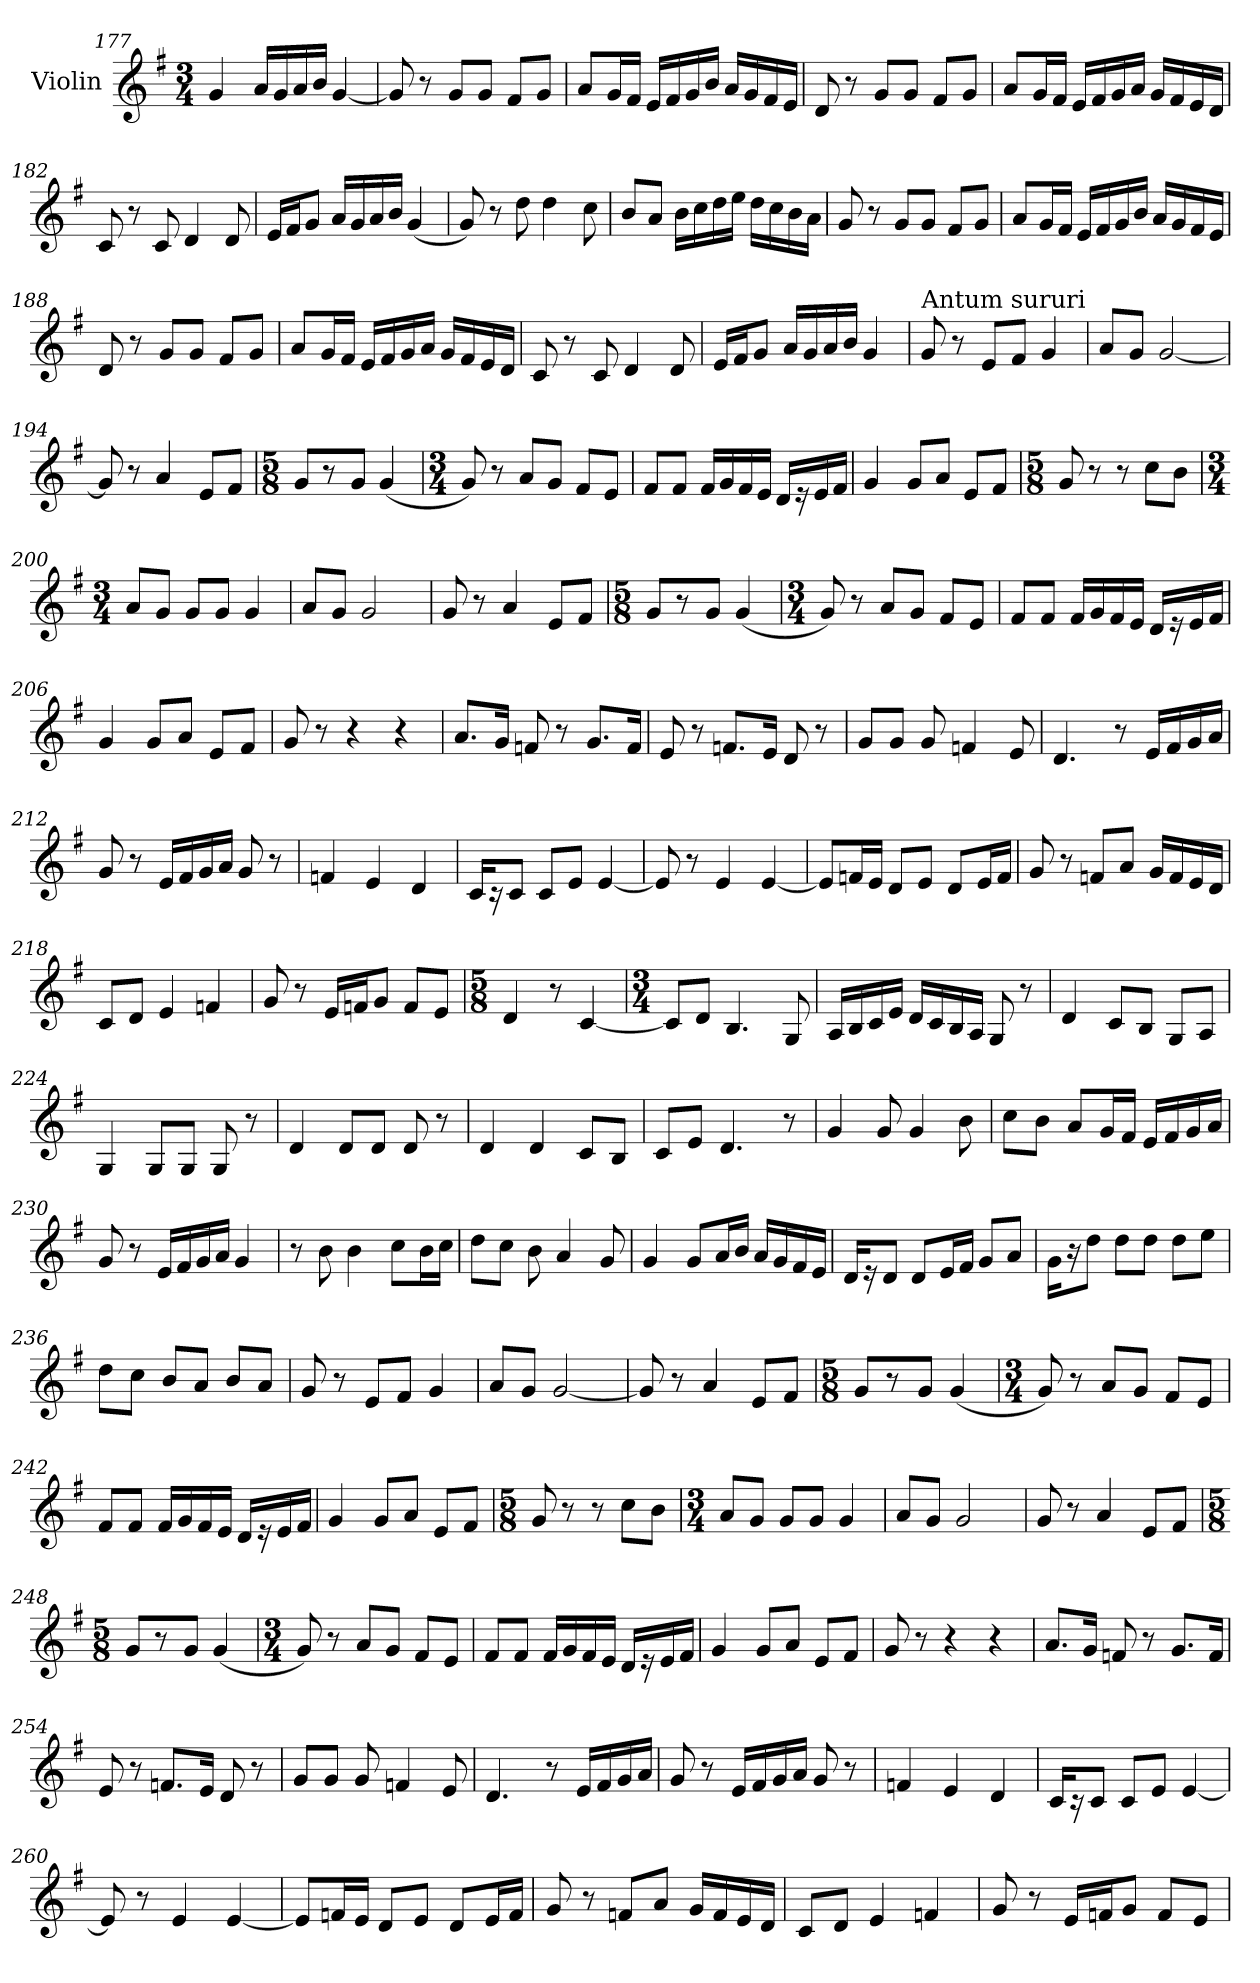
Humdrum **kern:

**kern
*part1
*staff1
*I"Violin
!!LO:LB:g=z
*clefG2
*k[f#]
*G:
*M3/4
=177
4g/
16a/LL
16g/
16a/
16b/JJ
[4g/
=178
8g/]
8r
8g/L
8g/J
8f#/L
8g/J
=179
8a/L
16g/L
16f#/JJ
16ei/LL
16f#i/
16gi/
16bj/JJ
16aj/LL
16gj/
16f#/
16e/JJ
=180
8d/
8r
8g/L
8g/J
8f#/L
8g/J
!!LO:LB:g=z
=181
8a/L
16g/L
16f#/JJ
16ei/LL
16f#i/
16gi/
16a/JJ
16gZ/LL
16f#Z/
16eZ/
16dZ/JJ
!!LO:LB:g=z
=182
8c/
8r
8c/
4d/
8d/
=183
16ei/LL
16f#i/J
8gi/J
16a/LL
16g/
16a/
16b/JJ
(<4g/
=184
8g/)
8r
8dd\
4dd\
8cc\
=185
8b/L
8a/J
16b\LL
16cc\
16dd\
16eeV\JJ
16ddV\LL
16ccV\
16b\
16a\JJ
=186
8g/
8r
8g/L
8g/J
8f#/L
8g/J
!!LO:PB:g=z
=187
8a/L
16g/L
16f#/JJ
16ei/LL
16f#i/
16gi/
16bj/JJ
16aj/LL
16gj/
16f#/
16e/JJ
=188
8d/
8r
8g/L
8g/J
8f#/L
8g/J
=189
8a/L
16g/L
16f#/JJ
16ei/LL
16f#i/
16gi/
16a/JJ
16gZ/LL
16f#Z/
16eZ/
16dZ/JJ
=190
8c/
8r
8c/
4d/
8d/
!!LO:LB:g=z
=191
16ei/LL
16f#i/J
8gi/J
16a/LL
16g/
16a/
16b/JJ
4g/
!!LO:LB:g=z
=192
!LO:TX:a:t=Antum sururi
8g/
8r
8ei/L
8f#i/J
4gi/
=193
8a/L
8g/J
[2g/
=194
8g/]
8r
4a/
8e/L
8f#/J
=195
*M5/8
8g/L
8r
8g/J
(<4g/
=196
*M3/4
8g/)
8r
8a/L
8g/J
8f#/L
8e/J
!!LO:LB:g=z
=197
8f#/L
8f#/J
16f#/LL
16gZ/
16f#Z/
16eZ/JJ
16dZ/LL
16r
16e/
16f#/JJ
=198
4g/
8g/L
8a/J
8e/L
8f#/J
=199
*M5/8
8g/
8r
8r
8cc\L
8b\J
=200
*M3/4
8a/L
8g/J
8g/L
8g/J
4g/
=201
8a/L
8g/J
2g/
!!LO:PB:g=z
=202
8g/
8r
4a/
8e/L
8f#/J
=203
*M5/8
8g/L
8r
8g/J
(<4g/
=204
*M3/4
8g/)
8r
8a/L
8g/J
8f#/L
8e/J
=205
8f#/L
8f#/J
16f#/LL
16gZ/
16f#Z/
16eZ/JJ
16dZ/LL
16r
16e/
16f#/JJ
=206
4g/
8g/L
8a/J
8e/L
8f#/J
!!LO:LB:g=z
=207
8g/
8r
4r
4r
=208
8.a/L
16g/Jk
8fn/
8r
8.g/L
16f/Jk
=209
8e/
8r
8.fnN/L
16eN/Jk
8dN/
8r
=210
8g/L
8g/J
8g/
4fn/
8e/
=211
4.d/
8r
16ei/LL
16f#i/
16gi/
16a/JJ
!!LO:LB:g=z
=212
8g/
8r
16ei/LL
16f#i/
16gi/
16a/JJ
8g/
8r
=213
4fnN/
4eN/
4dN/
=214
16c/KL
16r
8c/J
8c/L
8e/J
[4e/
=215
8e/]
8r
4e/
[4e/
=216
8e/L]
16fnN/L
16eN/JJ
8dN/L
8e/J
8d/L
16e/L
16f/JJ
!!LO:LB:g=z
=217
8g/
8r
8fn/L
8a/J
16g/LL
16fN/
16eN/
16dN/JJ
=218
8c/L
8d/J
4e/
4fn/
=219
8g/
8r
16e/LL
16fn/J
8g/J
8f/L
8e/J
=220
*M5/8
4d/
8r
[4c/
=221
*M3/4
8c/L]
8d/J
4.B/
8G/
!!LO:LB:g=z
=222
16A/LL
16B/
16c/
16eV/JJ
16dV/LL
16cV/
16Bj/
16Aj/JJ
8Gj/
8r
=223
4d/
8c/L
8B/J
8G/L
8A/J
=224
4G/
8G/L
8G/J
8G/
8r
=225
4d/
8d/L
8d/J
8d/
8r
=226
4d/
4d/
8c/L
8B/J
!!LO:LB:g=z
=227
8c/L
8e/J
4.d/
8r
=228
4g/
8g/
4g/
8b\
=229
8cc\L
8bj\J
8aj/L
16gj/L
16f#/JJ
16ei/LL
16f#i/
16gi/
16a/JJ
=230
8g/
8r
16ei/LL
16f#i/
16gi/
16a/JJ
4g/
=231
8r
8b\
4b\
8cc\L
16b\L
16cc\JJ
=232
8dd\L
8cc\J
8bj\
4aj/
8gj/
!!LO:LB:g=z
=233
4g/
8g/L
16a/L
16bj/JJ
16aj/LL
16gj/
16f#/
16e/JJ
=234
16d/KL
16r
8d/J
8d/L
16ei/L
16f#i/JJ
8gi/L
8a/J
=235
16g\KL
16r
8dd\J
8dd\L
8dd\J
8dd\L
8ee\J
=236
8dd\L
8cc\J
8b/L
8a/J
8b/L
8a/J
=237
8g/
8r
8ei/L
8f#i/J
4gi/
=238
8a/L
8g/J
[2g/
!!LO:LB:g=z
=239
8g/]
8r
4a/
8e/L
8f#/J
=240
*M5/8
8g/L
8r
8g/J
(<4g/
=241
*M3/4
8g/)
8r
8a/L
8g/J
8f#/L
8e/J
=242
8f#/L
8f#/J
16f#/LL
16gZ/
16f#Z/
16eZ/JJ
16dZ/LL
16r
16e/
16f#/JJ
=243
4g/
8g/L
8a/J
8e/L
8f#/J
!!LO:PB:g=z
=244
*M5/8
8g/
8r
8r
8cc\L
8b\J
=245
*M3/4
8a/L
8g/J
8g/L
8g/J
4g/
=246
8a/L
8g/J
2g/
=247
8g/
8r
4a/
8e/L
8f#/J
=248
*M5/8
8g/L
8r
8g/J
(<4g/
=249
*M3/4
8g/)
8r
8a/L
8g/J
8f#/L
8e/J
!!LO:LB:g=z
=250
8f#/L
8f#/J
16f#/LL
16gZ/
16f#Z/
16eZ/JJ
16dZ/LL
16r
16e/
16f#/JJ
=251
4g/
8g/L
8a/J
8e/L
8f#/J
=252
8g/
8r
4r
4r
=253
8.a/L
16g/Jk
8fn/
8r
8.g/L
16f/Jk
=254
8e/
8r
8.fnN/L
16eN/Jk
8dN/
8r
!!LO:LB:g=z
=255
8g/L
8g/J
8g/
4fn/
8e/
=256
4.d/
8r
16ei/LL
16f#i/
16gi/
16a/JJ
=257
8g/
8r
16ei/LL
16f#i/
16gi/
16a/JJ
8g/
8r
=258
4fnN/
4eN/
4dN/
=259
16c/KL
16r
8c/J
8c/L
8e/J
[4e/
!!LO:LB:g=z
=260
8e/]
8r
4e/
[4e/
=261
8e/L]
16fnN/L
16eN/JJ
8dN/L
8e/J
8d/L
16e/L
16f/JJ
=262
8g/
8r
8fn/L
8a/J
16g/LL
16fN/
16eN/
16dN/JJ
=263
8c/L
8d/J
4e/
4fn/
=264
8g/
8r
16e/LL
16fn/J
8g/J
8f/L
8e/J
=
*-
